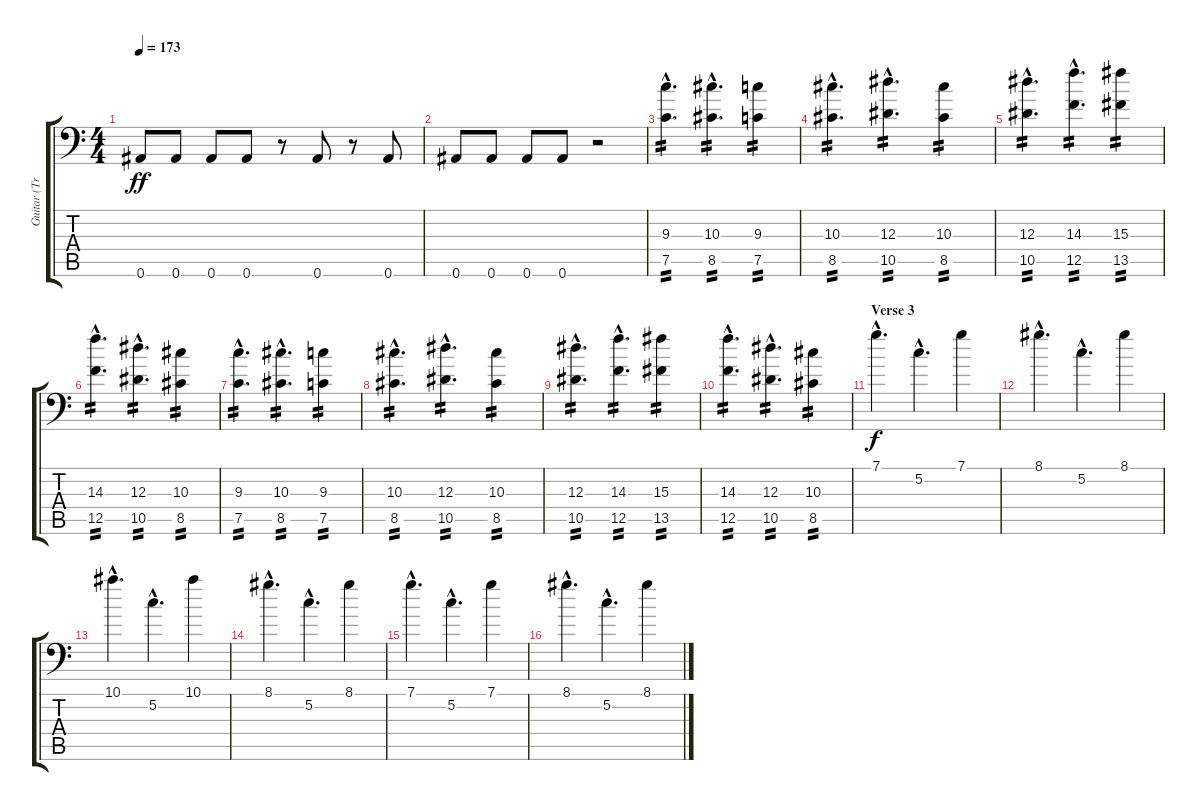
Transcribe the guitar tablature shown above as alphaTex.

\track ("Guitar (Tripp Rex Eisen)" "Guitar (Tr") {instrument distortionguitar}
\staff {score tabs}
\tuning (C4 G3 Eb3 Bb2 F2 Bb1) {hide}
\ts (4 4)
\tempo 173
\clef f4
\ks c
0.6.8{dy ff} 0.6.8 0.6.8 0.6.8 r.8 0.6.8 r.8 0.6.8 |
0.6.8 0.6.8 0.6.8 0.6.8 r.2 |
(9.3{hac} 7.5{hac}).4{d tp 2} (10.3{hac} 8.5{hac}).4{d tp 2} (9.3 7.5).4{tp 2} |
(10.3{hac} 8.5{hac}).4{d tp 2} (12.3{hac} 10.5{hac}).4{d tp 2} (10.3 8.5).4{tp 2} |
(12.3{hac} 10.5{hac}).4{d tp 2} (14.3{hac} 12.5{hac}).4{d tp 2} (15.3 13.5).4{tp 2} |
(14.3{hac} 12.5{hac}).4{d tp 2} (12.3{hac} 10.5{hac}).4{d tp 2} (10.3 8.5).4{tp 2} |
(9.3{hac} 7.5{hac}).4{d tp 2} (10.3{hac} 8.5{hac}).4{d tp 2} (9.3 7.5).4{tp 2} |
(10.3{hac} 8.5{hac}).4{d tp 2} (12.3{hac} 10.5{hac}).4{d tp 2} (10.3 8.5).4{tp 2} |
(12.3{hac} 10.5{hac}).4{d tp 2} (14.3{hac} 12.5{hac}).4{d tp 2} (15.3 13.5).4{tp 2} |
(14.3{hac} 12.5{hac}).4{d tp 2} (12.3{hac} 10.5{hac}).4{d tp 2} (10.3 8.5).4{tp 2} |
\section ("" "Verse 3")
7.1{hac}.4{d dy f} 5.2{hac}.4{d} 7.1.4 |
8.1{hac}.4{d} 5.2{hac}.4{d} 8.1.4 |
10.1{hac}.4{d} 5.2{hac}.4{d} 10.1.4 |
8.1{hac}.4{d} 5.2{hac}.4{d} 8.1.4 |
7.1{hac}.4{d} 5.2{hac}.4{d} 7.1.4 |
8.1{hac}.4{d} 5.2{hac}.4{d} 8.1.4
